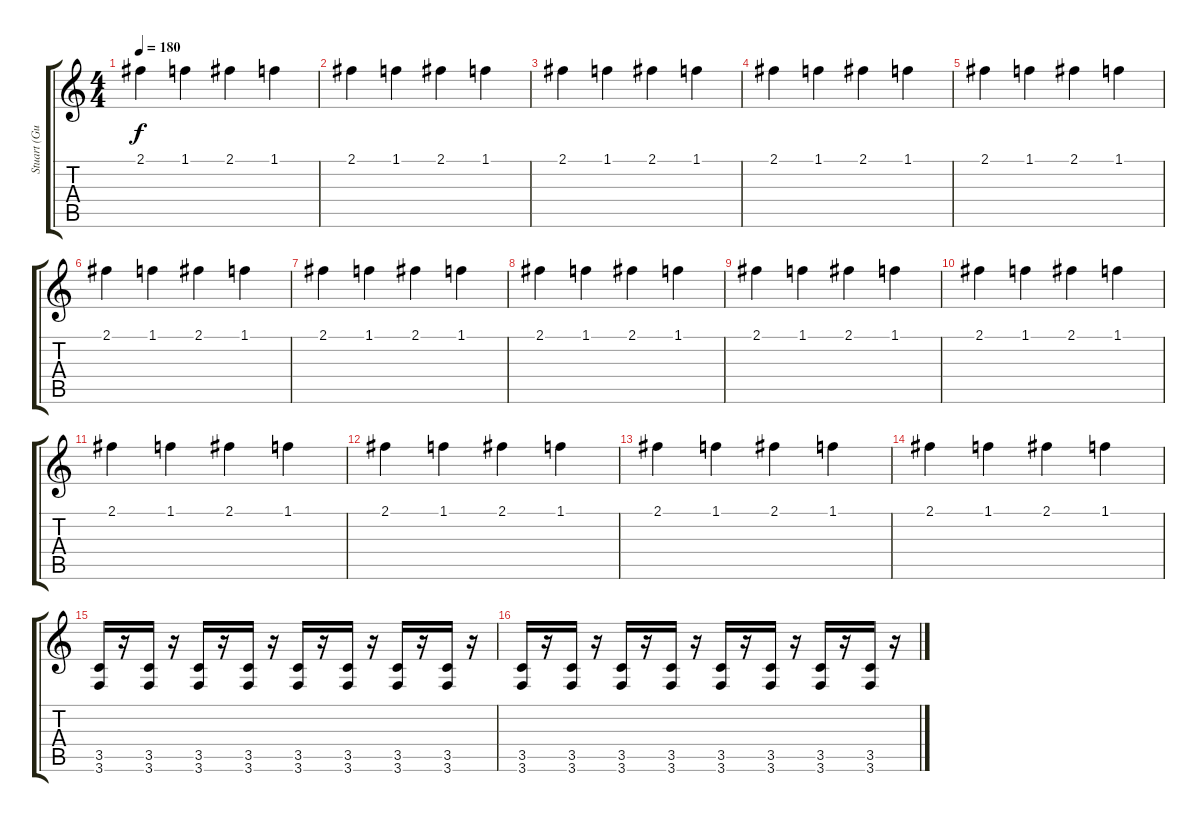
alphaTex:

\track ("Stuart (Guitar)" "Stuart (Gu") {instrument distortionguitar}
\staff {score tabs}
\tuning (E4 B3 G3 D3 A2 D2) {hide}
\ts (4 4)
\tempo 180
\clef g2
\ks c
2.1.4{dy f} 1.1.4 2.1.4 1.1.4 |
2.1.4 1.1.4 2.1.4 1.1.4 |
2.1.4 1.1.4 2.1.4 1.1.4 |
2.1.4 1.1.4 2.1.4 1.1.4 |
2.1.4 1.1.4 2.1.4 1.1.4 |
2.1.4 1.1.4 2.1.4 1.1.4 |
2.1.4 1.1.4 2.1.4 1.1.4 |
2.1.4 1.1.4 2.1.4 1.1.4 |
2.1.4 1.1.4 2.1.4 1.1.4 |
2.1.4 1.1.4 2.1.4 1.1.4 |
2.1.4 1.1.4 2.1.4 1.1.4 |
2.1.4 1.1.4 2.1.4 1.1.4 |
2.1.4 1.1.4 2.1.4 1.1.4 |
2.1.4 1.1.4 2.1.4 1.1.4 |
(3.5 3.6).16 r.16 (3.5 3.6).16 r.16 (3.5 3.6).16 r.16 (3.5 3.6).16 r.16 (3.5 3.6).16 r.16 (3.5 3.6).16 r.16 (3.5 3.6).16 r.16 (3.5 3.6).16 r.16 |
(3.5 3.6).16 r.16 (3.5 3.6).16 r.16 (3.5 3.6).16 r.16 (3.5 3.6).16 r.16 (3.5 3.6).16 r.16 (3.5 3.6).16 r.16 (3.5 3.6).16 r.16 (3.5 3.6).16 r.16
